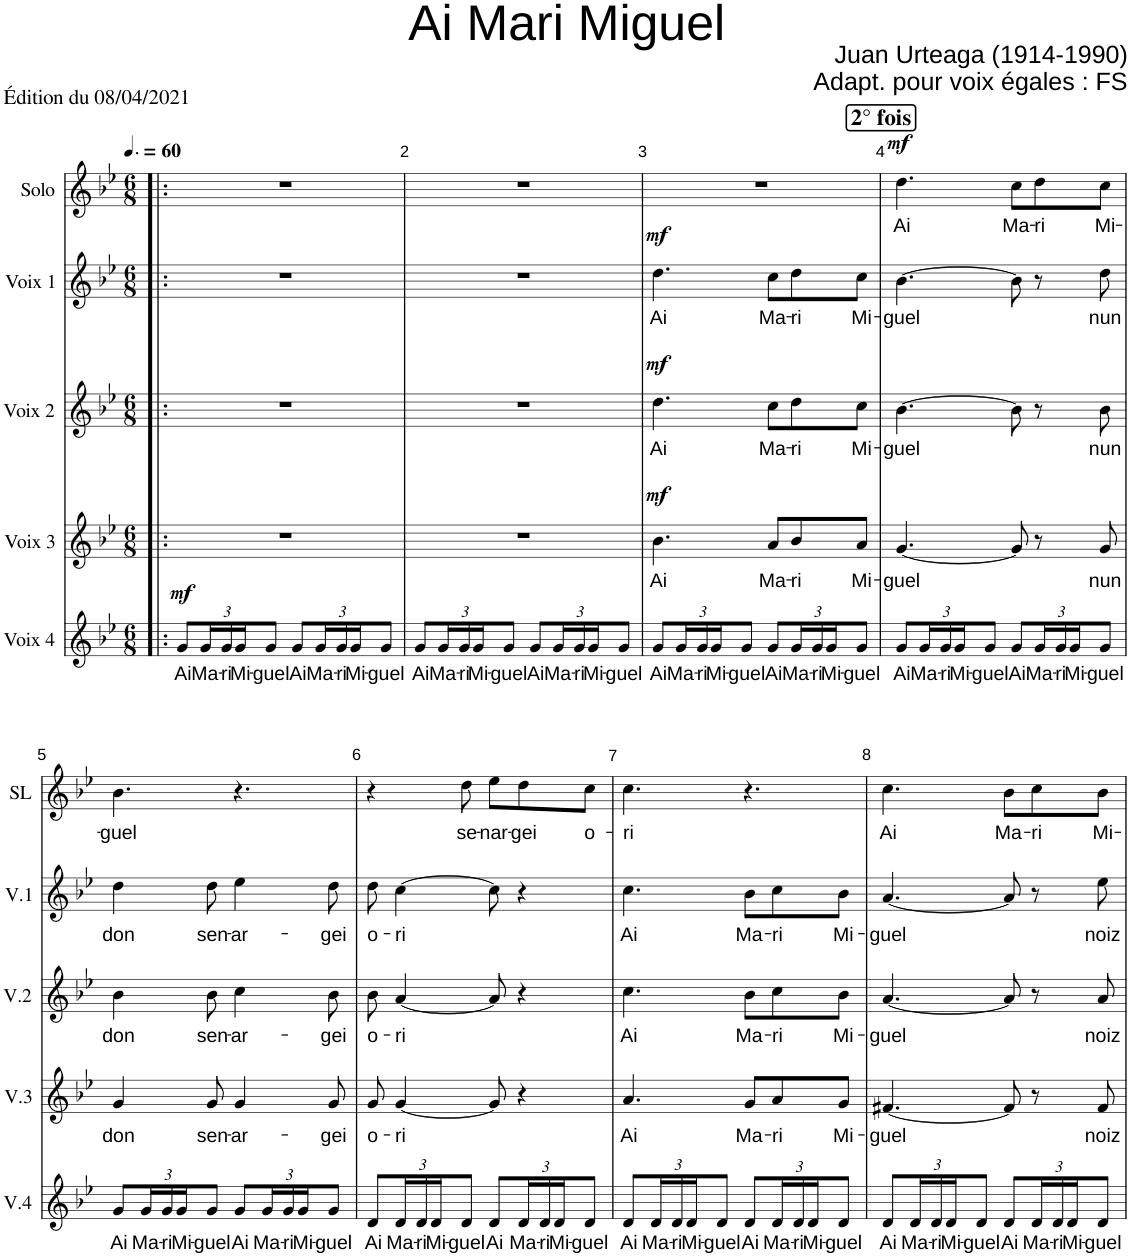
**kern	**text	**dynam	**kern	**text	**dynam	**kern	**text	**dynam	**kern	**text	**dynam	**kern	**text	**dynam
*part5	*part5	*part5	*part4	*part4	*part4	*part3	*part3	*part3	*part2	*part2	*part2	*part1	*part1	*part1
*staff5	*staff5	*staff5	*staff4	*staff4	*staff4	*staff3	*staff3	*staff3	*staff2	*staff2	*staff2	*staff1	*staff1	*staff1
*I"Voix 4	*	*	*I"Voix 3	*	*	*I"Voix 2	*	*	*I"Voix 1	*	*	*I"Solo	*	*
*I'V.4	*	*	*I'V.3	*	*	*I'V.2	*	*	*I'V.1	*	*	*I'SL	*	*
*clefG2	*	*	*clefG2	*	*	*clefG2	*	*	*clefG2	*	*	*clefG2	*	*
*k[b-e-]	*	*	*k[b-e-]	*	*	*k[b-e-]	*	*	*k[b-e-]	*	*	*k[b-e-]	*	*
*M6/8	*	*	*M6/8	*	*	*M6/8	*	*	*M6/8	*	*	*M6/8	*	*
*MM90	*	*	*MM90	*	*	*MM90	*	*	*MM90	*	*	*MM90	*	*
=1!|:	=1!|:	=1!|:	=1!|:	=1!|:	=1!|:	=1!|:	=1!|:	=1!|:	=1!|:	=1!|:	=1!|:	=1!|:	=1!|:	=1!|:
!	!LO:LY:b	!LO:DY:a	!	!	!	!	!	!	!	!	!	!	!	!
8g/L	Ai	mf	2.r	.	.	2.r	.	.	2.r	.	.	2.r	.	.
*Xbrackettup	*	*	*	*	*	*	*	*	*	*	*	*	*	*
!	!LO:LY:b	!	!	!	!	!	!	!	!	!	!	!	!	!
24g/L	Ma-	.	.	.	.	.	.	.	.	.	.	.	.	.
!	!LO:LY:b	!	!	!	!	!	!	!	!	!	!	!	!	!
24g/	-ri	.	.	.	.	.	.	.	.	.	.	.	.	.
!	!LO:LY:b	!	!	!	!	!	!	!	!	!	!	!	!	!
24g/J	Mi-	.	.	.	.	.	.	.	.	.	.	.	.	.
!	!LO:LY:b	!	!	!	!	!	!	!	!	!	!	!	!	!
8g/J	-guel	.	.	.	.	.	.	.	.	.	.	.	.	.
!	!LO:LY:b	!	!	!	!	!	!	!	!	!	!	!	!	!
8g/L	Ai	.	.	.	.	.	.	.	.	.	.	.	.	.
!	!LO:LY:b	!	!	!	!	!	!	!	!	!	!	!	!	!
24g/L	Ma-	.	.	.	.	.	.	.	.	.	.	.	.	.
!	!LO:LY:b	!	!	!	!	!	!	!	!	!	!	!	!	!
24g/	-ri	.	.	.	.	.	.	.	.	.	.	.	.	.
!	!LO:LY:b	!	!	!	!	!	!	!	!	!	!	!	!	!
24g/J	Mi-	.	.	.	.	.	.	.	.	.	.	.	.	.
!	!LO:LY:b	!	!	!	!	!	!	!	!	!	!	!	!	!
8g/J	-guel	.	.	.	.	.	.	.	.	.	.	.	.	.
=2	=2	=2	=2	=2	=2	=2	=2	=2	=2	=2	=2	=2	=2	=2
!	!LO:LY:b	!	!	!	!	!	!	!	!	!	!	!	!	!
8g/L	Ai	.	2.r	.	.	2.r	.	.	2.r	.	.	2.r	.	.
!	!LO:LY:b	!	!	!	!	!	!	!	!	!	!	!	!	!
24g/L	Ma-	.	.	.	.	.	.	.	.	.	.	.	.	.
!	!LO:LY:b	!	!	!	!	!	!	!	!	!	!	!	!	!
24g/	-ri	.	.	.	.	.	.	.	.	.	.	.	.	.
!	!LO:LY:b	!	!	!	!	!	!	!	!	!	!	!	!	!
24g/J	Mi-	.	.	.	.	.	.	.	.	.	.	.	.	.
!	!LO:LY:b	!	!	!	!	!	!	!	!	!	!	!	!	!
8g/J	-guel	.	.	.	.	.	.	.	.	.	.	.	.	.
!	!LO:LY:b	!	!	!	!	!	!	!	!	!	!	!	!	!
8g/L	Ai	.	.	.	.	.	.	.	.	.	.	.	.	.
!	!LO:LY:b	!	!	!	!	!	!	!	!	!	!	!	!	!
24g/L	Ma-	.	.	.	.	.	.	.	.	.	.	.	.	.
!	!LO:LY:b	!	!	!	!	!	!	!	!	!	!	!	!	!
24g/	-ri	.	.	.	.	.	.	.	.	.	.	.	.	.
!	!LO:LY:b	!	!	!	!	!	!	!	!	!	!	!	!	!
24g/J	Mi-	.	.	.	.	.	.	.	.	.	.	.	.	.
!	!LO:LY:b	!	!	!	!	!	!	!	!	!	!	!	!	!
8g/J	-guel	.	.	.	.	.	.	.	.	.	.	.	.	.
=3	=3	=3	=3	=3	=3	=3	=3	=3	=3	=3	=3	=3	=3	=3
!	!LO:LY:b	!	!	!LO:LY:b	!LO:DY:a	!	!LO:LY:b	!LO:DY:a	!	!LO:LY:b	!LO:DY:a	!	!	!
8g/L	Ai	.	4.b-\	Ai	mf	4.dd\	Ai	mf	4.dd\	Ai	mf	2.r	.	.
!	!LO:LY:b	!	!	!	!	!	!	!	!	!	!	!	!	!
24g/L	Ma-	.	.	.	.	.	.	.	.	.	.	.	.	.
!	!LO:LY:b	!	!	!	!	!	!	!	!	!	!	!	!	!
24g/	-ri	.	.	.	.	.	.	.	.	.	.	.	.	.
!	!LO:LY:b	!	!	!	!	!	!	!	!	!	!	!	!	!
24g/J	Mi-	.	.	.	.	.	.	.	.	.	.	.	.	.
!	!LO:LY:b	!	!	!	!	!	!	!	!	!	!	!	!	!
8g/J	-guel	.	.	.	.	.	.	.	.	.	.	.	.	.
!	!LO:LY:b	!	!	!LO:LY:b	!	!	!LO:LY:b	!	!	!LO:LY:b	!	!	!	!
8g/L	Ai	.	8a/L	Ma-	.	8cc\L	Ma-	.	8cc\L	Ma-	.	.	.	.
!	!LO:LY:b	!	!	!LO:LY:b	!	!	!LO:LY:b	!	!	!LO:LY:b	!	!	!	!
24g/L	Ma-	.	8b-/	-ri	.	8dd\	-ri	.	8dd\	-ri	.	.	.	.
!	!LO:LY:b	!	!	!	!	!	!	!	!	!	!	!	!	!
24g/	-ri	.	.	.	.	.	.	.	.	.	.	.	.	.
!	!LO:LY:b	!	!	!	!	!	!	!	!	!	!	!	!	!
24g/J	Mi-	.	.	.	.	.	.	.	.	.	.	.	.	.
!	!LO:LY:b	!	!	!LO:LY:b	!	!	!LO:LY:b	!	!	!LO:LY:b	!	!	!	!
8g/J	-guel	.	8a/J	Mi-	.	8cc\J	Mi-	.	8cc\J	Mi-	.	.	.	.
!!LO:REH:place=s1:a:B:cj:fs=14:t=2° fois
=4	=4	=4	=4	=4	=4	=4	=4	=4	=4	=4	=4	=4	=4	=4
!	!LO:LY:b	!	!	!LO:LY:b	!	!	!LO:LY:b	!	!	!LO:LY:b	!	!	!LO:LY:b	!LO:DY:a
8g/L	Ai	.	[4.g/	-guel	.	[4.b-\	-guel	.	[4.b-\	-guel	.	4.dd\	Ai	mf
!	!LO:LY:b	!	!	!	!	!	!	!	!	!	!	!	!	!
24g/L	Ma-	.	.	.	.	.	.	.	.	.	.	.	.	.
!	!LO:LY:b	!	!	!	!	!	!	!	!	!	!	!	!	!
24g/	-ri	.	.	.	.	.	.	.	.	.	.	.	.	.
!	!LO:LY:b	!	!	!	!	!	!	!	!	!	!	!	!	!
24g/J	Mi-	.	.	.	.	.	.	.	.	.	.	.	.	.
!	!LO:LY:b	!	!	!	!	!	!	!	!	!	!	!	!	!
8g/J	-guel	.	.	.	.	.	.	.	.	.	.	.	.	.
!	!LO:LY:b	!	!	!	!	!	!	!	!	!	!	!	!LO:LY:b	!
8g/L	Ai	.	8g/]	.	.	8b-\]	.	.	8b-\]	.	.	8cc\L	Ma-	.
!	!LO:LY:b	!	!	!	!	!	!	!	!	!	!	!	!LO:LY:b	!
24g/L	Ma-	.	8r	.	.	8r	.	.	8r	.	.	8dd\	-ri	.
!	!LO:LY:b	!	!	!	!	!	!	!	!	!	!	!	!	!
24g/	-ri	.	.	.	.	.	.	.	.	.	.	.	.	.
!	!LO:LY:b	!	!	!	!	!	!	!	!	!	!	!	!	!
24g/J	Mi-	.	.	.	.	.	.	.	.	.	.	.	.	.
!	!LO:LY:b	!	!	!LO:LY:b	!	!	!LO:LY:b	!	!	!LO:LY:b	!	!	!LO:LY:b	!
8g/J	-guel	.	8g/	nun	.	8b-\	nun	.	8dd\	nun	.	8cc\J	Mi-	.
!!LO:LB:g=z
=5	=5	=5	=5	=5	=5	=5	=5	=5	=5	=5	=5	=5	=5	=5
!	!LO:LY:b	!	!	!LO:LY:b	!	!	!LO:LY:b	!	!	!LO:LY:b	!	!	!LO:LY:b	!
8g/L	Ai	.	4g/	don	.	4b-\	don	.	4dd\	don	.	4.b-\	-guel	.
!	!LO:LY:b	!	!	!	!	!	!	!	!	!	!	!	!	!
24g/L	Ma-	.	.	.	.	.	.	.	.	.	.	.	.	.
!	!LO:LY:b	!	!	!	!	!	!	!	!	!	!	!	!	!
24g/	-ri	.	.	.	.	.	.	.	.	.	.	.	.	.
!	!LO:LY:b	!	!	!	!	!	!	!	!	!	!	!	!	!
24g/J	Mi-	.	.	.	.	.	.	.	.	.	.	.	.	.
!	!LO:LY:b	!	!	!LO:LY:b	!	!	!LO:LY:b	!	!	!LO:LY:b	!	!	!	!
8g/J	-guel	.	8g/	sen-	.	8b-\	sen-	.	8dd\	sen-	.	.	.	.
!	!LO:LY:b	!	!	!LO:LY:b	!	!	!LO:LY:b	!	!	!LO:LY:b	!	!	!	!
8g/L	Ai	.	4g/	-ar-	.	4cc\	-ar-	.	4ee-\	-ar-	.	4.r	.	.
!	!LO:LY:b	!	!	!	!	!	!	!	!	!	!	!	!	!
24g/L	Ma-	.	.	.	.	.	.	.	.	.	.	.	.	.
!	!LO:LY:b	!	!	!	!	!	!	!	!	!	!	!	!	!
24g/	-ri	.	.	.	.	.	.	.	.	.	.	.	.	.
!	!LO:LY:b	!	!	!	!	!	!	!	!	!	!	!	!	!
24g/J	Mi-	.	.	.	.	.	.	.	.	.	.	.	.	.
!	!LO:LY:b	!	!	!LO:LY:b	!	!	!LO:LY:b	!	!	!LO:LY:b	!	!	!	!
8g/J	-guel	.	8g/	-gei	.	8b-\	-gei	.	8dd\	-gei	.	.	.	.
=6	=6	=6	=6	=6	=6	=6	=6	=6	=6	=6	=6	=6	=6	=6
!	!LO:LY:b	!	!	!LO:LY:b	!	!	!LO:LY:b	!	!	!LO:LY:b	!	!	!	!
8d/L	Ai	.	8g/	o-	.	8b-\	o-	.	8dd\	o-	.	4r	.	.
!	!LO:LY:b	!	!	!LO:LY:b	!	!	!LO:LY:b	!	!	!LO:LY:b	!	!	!	!
24d/L	Ma-	.	[4g/	-ri	.	[4a/	-ri	.	[4cc\	-ri	.	.	.	.
!	!LO:LY:b	!	!	!	!	!	!	!	!	!	!	!	!	!
24d/	-ri	.	.	.	.	.	.	.	.	.	.	.	.	.
!	!LO:LY:b	!	!	!	!	!	!	!	!	!	!	!	!	!
24d/J	Mi-	.	.	.	.	.	.	.	.	.	.	.	.	.
!	!LO:LY:b	!	!	!	!	!	!	!	!	!	!	!	!LO:LY:b	!
8d/J	-guel	.	.	.	.	.	.	.	.	.	.	8dd\	se-	.
!	!LO:LY:b	!	!	!	!	!	!	!	!	!	!	!	!LO:LY:b	!
8d/L	Ai	.	8g/]	.	.	8a/]	.	.	8cc\]	.	.	8ee-\L	-nar-	.
!	!LO:LY:b	!	!	!	!	!	!	!	!	!	!	!	!LO:LY:b	!
24d/L	Ma-	.	4r	.	.	4r	.	.	4r	.	.	8dd\	-gei	.
!	!LO:LY:b	!	!	!	!	!	!	!	!	!	!	!	!	!
24d/	-ri	.	.	.	.	.	.	.	.	.	.	.	.	.
!	!LO:LY:b	!	!	!	!	!	!	!	!	!	!	!	!	!
24d/J	Mi-	.	.	.	.	.	.	.	.	.	.	.	.	.
!	!LO:LY:b	!	!	!	!	!	!	!	!	!	!	!	!LO:LY:b	!
8d/J	-guel	.	.	.	.	.	.	.	.	.	.	8cc\J	o-	.
=7	=7	=7	=7	=7	=7	=7	=7	=7	=7	=7	=7	=7	=7	=7
!	!LO:LY:b	!	!	!LO:LY:b	!	!	!LO:LY:b	!	!	!LO:LY:b	!	!	!LO:LY:b	!
8d/L	Ai	.	4.a/	Ai	.	4.cc\	Ai	.	4.cc\	Ai	.	4.cc\	-ri	.
!	!LO:LY:b	!	!	!	!	!	!	!	!	!	!	!	!	!
24d/L	Ma-	.	.	.	.	.	.	.	.	.	.	.	.	.
!	!LO:LY:b	!	!	!	!	!	!	!	!	!	!	!	!	!
24d/	-ri	.	.	.	.	.	.	.	.	.	.	.	.	.
!	!LO:LY:b	!	!	!	!	!	!	!	!	!	!	!	!	!
24d/J	Mi-	.	.	.	.	.	.	.	.	.	.	.	.	.
!	!LO:LY:b	!	!	!	!	!	!	!	!	!	!	!	!	!
8d/J	-guel	.	.	.	.	.	.	.	.	.	.	.	.	.
!	!LO:LY:b	!	!	!LO:LY:b	!	!	!LO:LY:b	!	!	!LO:LY:b	!	!	!	!
8d/L	Ai	.	8g/L	Ma-	.	8b-\L	Ma-	.	8b-\L	Ma-	.	4.r	.	.
!	!LO:LY:b	!	!	!LO:LY:b	!	!	!LO:LY:b	!	!	!LO:LY:b	!	!	!	!
24d/L	Ma-	.	8a/	-ri	.	8cc\	-ri	.	8cc\	-ri	.	.	.	.
!	!LO:LY:b	!	!	!	!	!	!	!	!	!	!	!	!	!
24d/	-ri	.	.	.	.	.	.	.	.	.	.	.	.	.
!	!LO:LY:b	!	!	!	!	!	!	!	!	!	!	!	!	!
24d/J	Mi-	.	.	.	.	.	.	.	.	.	.	.	.	.
!	!LO:LY:b	!	!	!LO:LY:b	!	!	!LO:LY:b	!	!	!LO:LY:b	!	!	!	!
8d/J	-guel	.	8g/J	Mi-	.	8b-\J	Mi-	.	8b-\J	Mi-	.	.	.	.
=8	=8	=8	=8	=8	=8	=8	=8	=8	=8	=8	=8	=8	=8	=8
!	!LO:LY:b	!	!	!LO:LY:b	!	!	!LO:LY:b	!	!	!LO:LY:b	!	!	!LO:LY:b	!
8d/L	Ai	.	[4.f#X/	-guel	.	[4.a/	-guel	.	[4.a/	-guel	.	4.cc\	Ai	.
!	!LO:LY:b	!	!	!	!	!	!	!	!	!	!	!	!	!
24d/L	Ma-	.	.	.	.	.	.	.	.	.	.	.	.	.
!	!LO:LY:b	!	!	!	!	!	!	!	!	!	!	!	!	!
24d/	-ri	.	.	.	.	.	.	.	.	.	.	.	.	.
!	!LO:LY:b	!	!	!	!	!	!	!	!	!	!	!	!	!
24d/J	Mi-	.	.	.	.	.	.	.	.	.	.	.	.	.
!	!LO:LY:b	!	!	!	!	!	!	!	!	!	!	!	!	!
8d/J	-guel	.	.	.	.	.	.	.	.	.	.	.	.	.
!	!LO:LY:b	!	!	!	!	!	!	!	!	!	!	!	!LO:LY:b	!
8d/L	Ai	.	8f#/]	.	.	8a/]	.	.	8a/]	.	.	8b-\L	Ma-	.
!	!LO:LY:b	!	!	!	!	!	!	!	!	!	!	!	!LO:LY:b	!
24d/L	Ma-	.	8r	.	.	8r	.	.	8r	.	.	8cc\	-ri	.
!	!LO:LY:b	!	!	!	!	!	!	!	!	!	!	!	!	!
24d/	-ri	.	.	.	.	.	.	.	.	.	.	.	.	.
!	!LO:LY:b	!	!	!	!	!	!	!	!	!	!	!	!	!
24d/J	Mi-	.	.	.	.	.	.	.	.	.	.	.	.	.
!	!LO:LY:b	!	!	!LO:LY:b	!	!	!LO:LY:b	!	!	!LO:LY:b	!	!	!LO:LY:b	!
8d/J	-guel	.	8f#/	noiz	.	8a/	noiz	.	8ee-\	noiz	.	8b-\J	Mi-	.
=	=	=	=	=	=	=	=	=	=	=	=	=	=	=
*-	*-	*-	*-	*-	*-	*-	*-	*-	*-	*-	*-	*-	*-	*-
